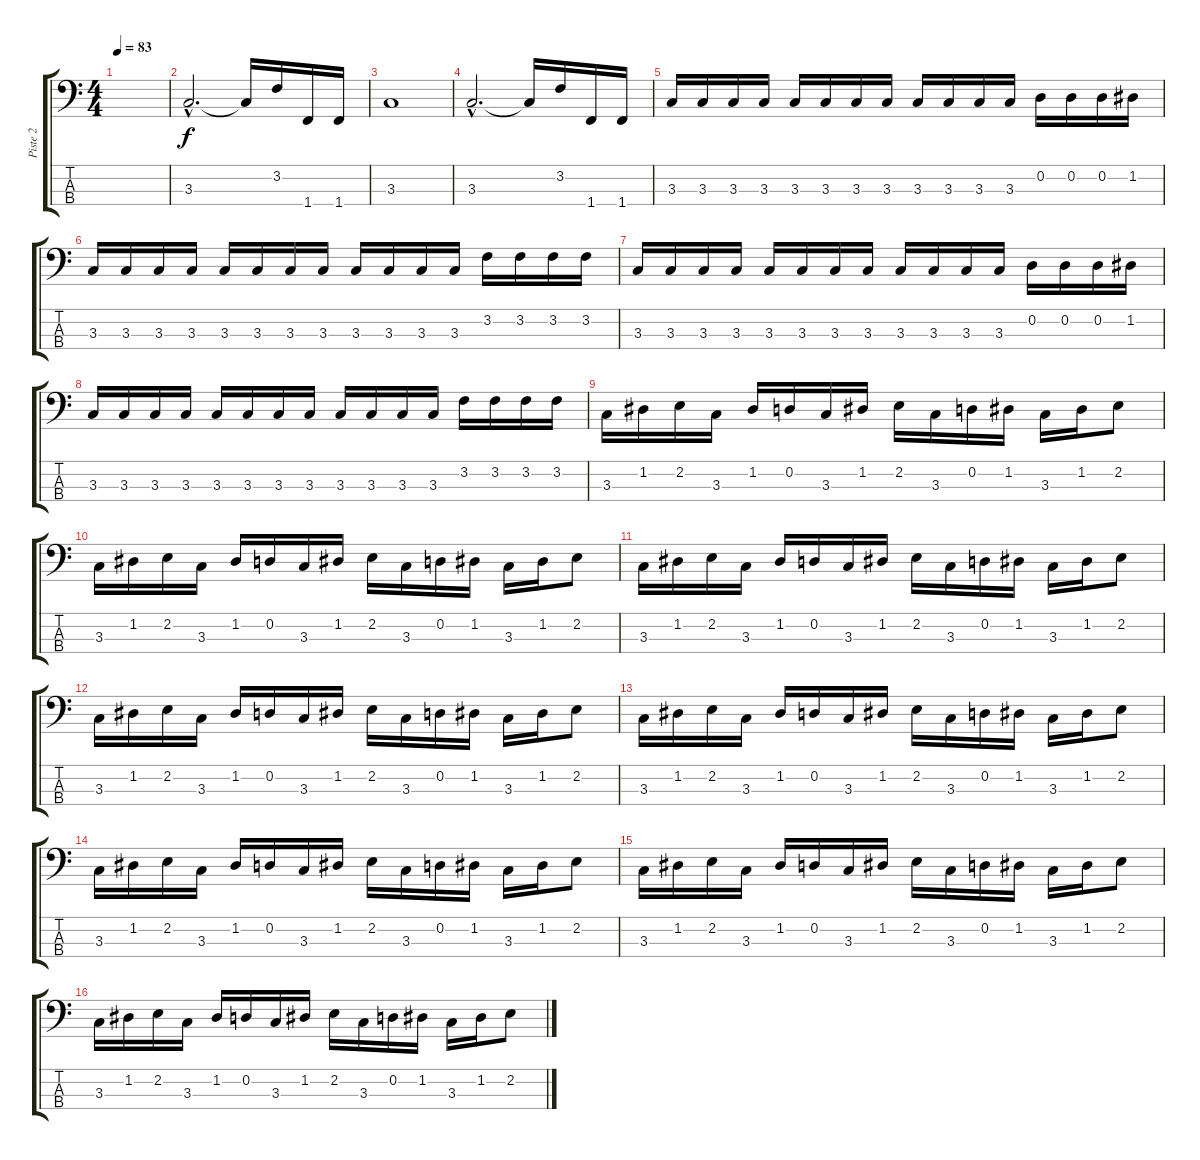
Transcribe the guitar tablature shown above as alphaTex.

\track ("Piste 2" "Piste 2") {instrument electricbassfinger}
\staff {score tabs}
\tuning (G2 D2 A1 E1) {hide}
\ts (4 4)
\tempo 83
\clef f4
\ks c
|
3.3{hac}.2{d} 3.3{t}.16 3.2.16 1.4.16 1.4.16 |
3.3.1 |
3.3{hac}.2{d} 3.3{t}.16 3.2.16 1.4.16 1.4.16 |
3.3.16 3.3.16 3.3.16 3.3.16 3.3.16 3.3.16 3.3.16 3.3.16 3.3.16 3.3.16 3.3.16 3.3.16 0.2.16 0.2.16 0.2.16 1.2.16 |
3.3.16 3.3.16 3.3.16 3.3.16 3.3.16 3.3.16 3.3.16 3.3.16 3.3.16 3.3.16 3.3.16 3.3.16 3.2.16 3.2.16 3.2.16 3.2.16 |
3.3.16 3.3.16 3.3.16 3.3.16 3.3.16 3.3.16 3.3.16 3.3.16 3.3.16 3.3.16 3.3.16 3.3.16 0.2.16 0.2.16 0.2.16 1.2.16 |
3.3.16 3.3.16 3.3.16 3.3.16 3.3.16 3.3.16 3.3.16 3.3.16 3.3.16 3.3.16 3.3.16 3.3.16 3.2.16 3.2.16 3.2.16 3.2.16 |
3.3.16 1.2.16 2.2.16 3.3.16 1.2.16 0.2.16 3.3.16 1.2.16 2.2.16 3.3.16 0.2.16 1.2.16 3.3.16 1.2.16 2.2.8 |
3.3.16 1.2.16 2.2.16 3.3.16 1.2.16 0.2.16 3.3.16 1.2.16 2.2.16 3.3.16 0.2.16 1.2.16 3.3.16 1.2.16 2.2.8 |
3.3.16 1.2.16 2.2.16 3.3.16 1.2.16 0.2.16 3.3.16 1.2.16 2.2.16 3.3.16 0.2.16 1.2.16 3.3.16 1.2.16 2.2.8 |
3.3.16 1.2.16 2.2.16 3.3.16 1.2.16 0.2.16 3.3.16 1.2.16 2.2.16 3.3.16 0.2.16 1.2.16 3.3.16 1.2.16 2.2.8 |
3.3.16 1.2.16 2.2.16 3.3.16 1.2.16 0.2.16 3.3.16 1.2.16 2.2.16 3.3.16 0.2.16 1.2.16 3.3.16 1.2.16 2.2.8 |
3.3.16 1.2.16 2.2.16 3.3.16 1.2.16 0.2.16 3.3.16 1.2.16 2.2.16 3.3.16 0.2.16 1.2.16 3.3.16 1.2.16 2.2.8 |
3.3.16 1.2.16 2.2.16 3.3.16 1.2.16 0.2.16 3.3.16 1.2.16 2.2.16 3.3.16 0.2.16 1.2.16 3.3.16 1.2.16 2.2.8 |
3.3.16 1.2.16 2.2.16 3.3.16 1.2.16 0.2.16 3.3.16 1.2.16 2.2.16 3.3.16 0.2.16 1.2.16 3.3.16 1.2.16 2.2.8
